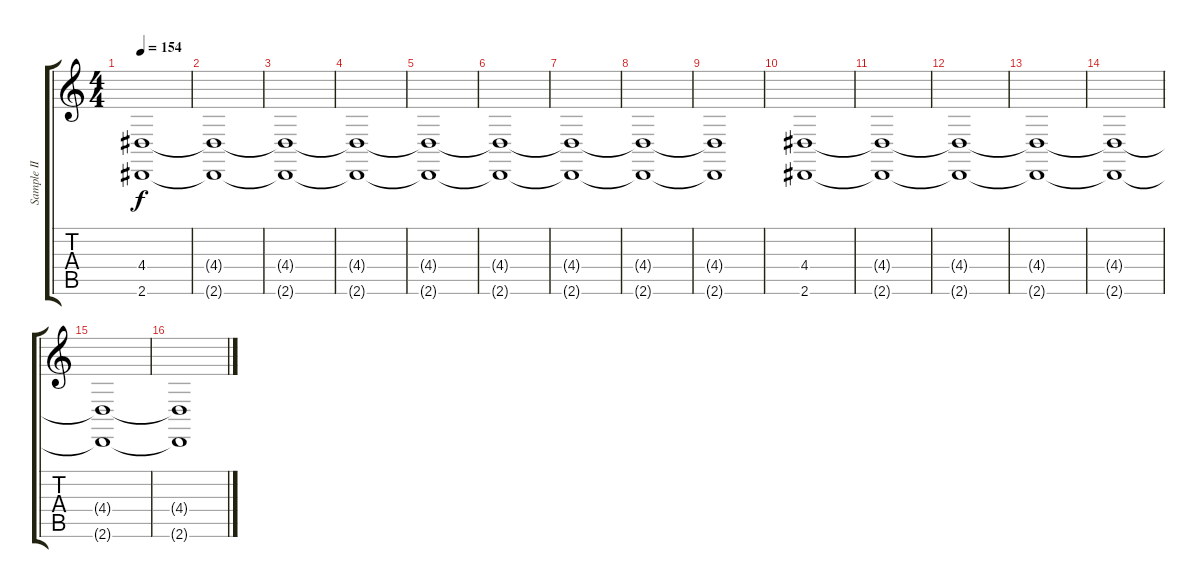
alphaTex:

\track ("Sample II" "Sample II") {instrument stringensemble1}
\staff {score tabs}
\tuning (Db4 Ab3 E3 B2 Gb2 Db2) {hide}
\ts (4 4)
\tempo 154
\clef g2
\ks c
(4.4 2.6).1{dy f volume 8 instrument stringensemble1} |
(4.4{t} 2.6{t}).1 |
(4.4{t} 2.6{t}).1 |
(4.4{t} 2.6{t}).1 |
(4.4{t} 2.6{t}).1 |
(4.4{t} 2.6{t}).1 |
(4.4{t} 2.6{t}).1 |
(4.4{t} 2.6{t}).1 |
(4.4{t} 2.6{t}).1 |
(4.4 2.6).1{volume 12} |
(4.4{t} 2.6{t}).1 |
(4.4{t} 2.6{t}).1 |
(4.4{t} 2.6{t}).1 |
(4.4{t} 2.6{t}).1 |
(4.4{t} 2.6{t}).1 |
(4.4{t} 2.6{t}).1
